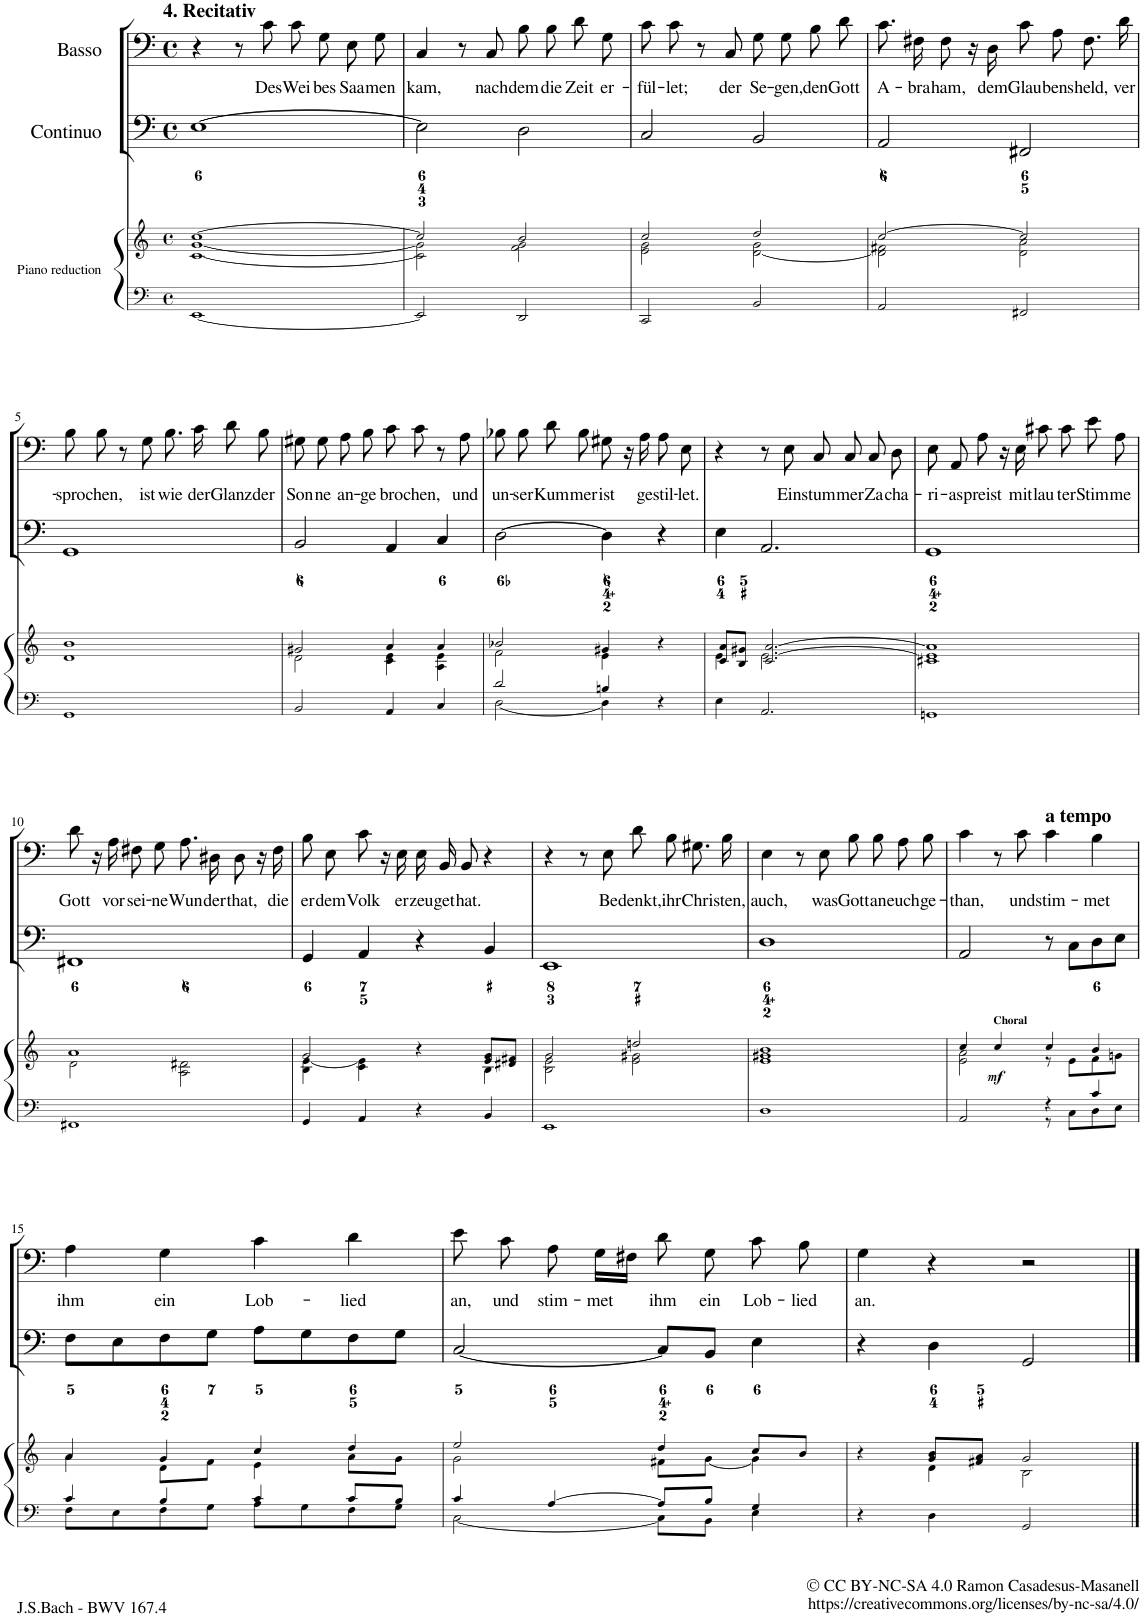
**kern	**kern	**dynam	**kern	**kern	**text
*part3	*part3	*part3	*part2	*part1	*part1
*staff4	*staff3	*staff3/4	*staff2	*staff1	*staff1
*I"Piano reduction	*	*	*I"Continuo	*I"Basso	*
*I'Pno	*	*	*	*	*
*stria5	*stria5	*	*	*	*
*clefF4	*clefG2	*	*clefF4	*clefF4	*
*k[]	*k[]	*	*k[]	*k[]	*
*M4/4	*M4/4	*	*M4/4	*M4/4	*
*met(c)	*met(c)	*	*met(c)	*met(c)	*
=1	=1	=1	=1	=1	=1
*	*^	*	*	*	*
!	!	!	!	!	!LO:TX:a:B:t=4. Recitativ	!
[1EE	[1cc	[1c [1g	.	[1E	4r	.
.	.	.	.	.	8r	.
!	!	!	!	!	!	!LO:LY:b
.	.	.	.	.	8c\	Des
!	!	!	!	!	!	!LO:LY:b
.	.	.	.	.	8c\	Wei-
!	!	!	!	!	!	!LO:LY:b
.	.	.	.	.	8G\	-bes
!	!	!	!	!	!	!LO:LY:b
.	.	.	.	.	8E\	Saa-
!	!	!	!	!	!	!LO:LY:b
.	.	.	.	.	8G\	-men
=2	=2	=2	=2	=2	=2	=2
!	!	!	!	!	!	!LO:LY:b
2EE/]	2cc/]	2c\] 2g\]	.	2E\]	4C/	kam,
.	.	.	.	.	8r	.
!	!	!	!	!	!	!LO:LY:b
.	.	.	.	.	8C/	nach-
!	!	!	!	!	!	!LO:LY:b
2DD/	2b/	2f\ 2g\	.	2D\	8B\	-dem
!	!	!	!	!	!	!LO:LY:b
.	.	.	.	.	8B\	die
!	!	!	!	!	!	!LO:LY:b
.	.	.	.	.	8d\	Zeit
!	!	!	!	!	!	!LO:LY:b
.	.	.	.	.	8G\	er-
=3	=3	=3	=3	=3	=3	=3
!	!	!	!	!	!	!LO:LY:b
2CC/	2cc/	2e\ 2g\	.	2C/	8c\	-fül-
!	!	!	!	!	!	!LO:LY:b
.	.	.	.	.	8c\	-let;
.	.	.	.	.	8r	.
!	!	!	!	!	!	!LO:LY:b
.	.	.	.	.	8C/	der
!	!	!	!	!	!	!LO:LY:b
2BB/	2dd/	[2d\ 2g\	.	2BB/	8G\	Se-
!	!	!	!	!	!	!LO:LY:b
.	.	.	.	.	8G\	-gen,
!	!	!	!	!	!	!LO:LY:b
.	.	.	.	.	8B\	den
!	!	!	!	!	!	!LO:LY:b
.	.	.	.	.	8d\	Gott
=4	=4	=4	=4	=4	=4	=4
!	!	!	!	!	!	!LO:LY:b
2AA/	[2cc/	2d\] 2f#X\	.	2AA/	8.c\	A-
!	!	!	!	!	!	!LO:LY:b
.	.	.	.	.	16F#X\	-bra-
!	!	!	!	!	!	!LO:LY:b
.	.	.	.	.	8F#\	-ham,
.	.	.	.	.	16r	.
!	!	!	!	!	!	!LO:LY:b
.	.	.	.	.	16D\	dem
!	!	!	!	!	!	!LO:LY:b
2FF#X/	2cc/]	2d\ 2a\	.	2FF#X/	8c\	Glau-
!	!	!	!	!	!	!LO:LY:b
.	.	.	.	.	8A\	-bens-
!	!	!	!	!	!	!LO:LY:b
.	.	.	.	.	8.F#\	-held,
!	!	!	!	!	!	!LO:LY:b
.	.	.	.	.	16d\	ver-
*	*v	*v	*	*	*	*
!!LO:LB:g=z
=5	=5	=5	=5	=5	=5
!	!	!	!	!	!LO:LY:b
1GG	1d 1b	.	1GG	8B\	-spro-
!	!	!	!	!	!LO:LY:b
.	.	.	.	8B\	-chen,
.	.	.	.	8r	.
!	!	!	!	!	!LO:LY:b
.	.	.	.	8G\	ist
!	!	!	!	!	!LO:LY:b
.	.	.	.	8.B\	wie
!	!	!	!	!	!LO:LY:b
.	.	.	.	16c\	der
!	!	!	!	!	!LO:LY:b
.	.	.	.	8d\	Glanz
!	!	!	!	!	!LO:LY:b
.	.	.	.	8B\	der
=6	=6	=6	=6	=6	=6
*	*^	*	*	*	*
!	!	!	!	!	!	!LO:LY:b
2BB/	2g#X/	2d\	.	2BB/	8G#X\	Son-
!	!	!	!	!	!	!LO:LY:b
.	.	.	.	.	8G#\	-ne
!	!	!	!	!	!	!LO:LY:b
.	.	.	.	.	8A\	an-
!	!	!	!	!	!	!LO:LY:b
.	.	.	.	.	8B\	-ge-
!	!	!	!	!	!	!LO:LY:b
4AA/	4a/	4c\ 4e\	.	4AA/	8c\	-bro-
!	!	!	!	!	!	!LO:LY:b
.	.	.	.	.	8c\	-chen,
4C/	4a/	4A\ 4e\	.	4C/	8r	.
!	!	!	!	!	!	!LO:LY:b
.	.	.	.	.	8A\	und
=7	=7	=7	=7	=7	=7	=7
*^	*	*	*	*	*	*
!	!	!	!	!	!	!	!LO:LY:b
2d/	[2D\	2b-X/	2f\	.	[2D\	8B-X\	un-
!	!	!	!	!	!	!	!LO:LY:b
.	.	.	.	.	.	8B-\	-ser
!	!	!	!	!	!	!	!LO:LY:b
.	.	.	.	.	.	8d\	Kum-
!	!	!	!	!	!	!	!LO:LY:b
.	.	.	.	.	.	8B-\	-mer
!	!	!	!	!	!	!	!LO:LY:b
4Bn/	4D\]	4g#X/	4e\	.	4D\]	8G#X\	ist
.	.	.	.	.	.	16r	.
!	!	!	!	!	!	!	!LO:LY:b
.	.	.	.	.	.	16A\	ge-
!	!	!	!	!	!	!	!LO:LY:b
4r	4ryy	4r	4ryy	.	4r	8A\	-stil-
!	!	!	!	!	!	!	!LO:LY:b
.	.	.	.	.	.	8E\	-let.
*v	*v	*	*	*	*	*	*
=8	=8	=8	=8	=8	=8	=8
4E\	8c/ 8a/L	4e\	.	4E\	4r	.
.	8B/ 8g#X/J	.	.	.	.	.
2.AA/	2.c/ [2.a/	[>2.e\	.	2.AA/	8r	.
!	!	!	!	!	!	!LO:LY:b
.	.	.	.	.	8E\	Ein
!	!	!	!	!	!	!LO:LY:b
.	.	.	.	.	8C/	stum-
!	!	!	!	!	!	!LO:LY:b
.	.	.	.	.	8C/	-mer
!	!	!	!	!	!	!LO:LY:b
.	.	.	.	.	8C/	Za-
!	!	!	!	!	!	!LO:LY:b
.	.	.	.	.	8D\	-cha-
*	*v	*v	*	*	*	*
=9	=9	=9	=9	=9	=9
!	!	!	!	!	!LO:LY:b
1GGn	1c#X 1e] 1a]	.	1GG	8E\	-ri-
!	!	!	!	!	!LO:LY:b
.	.	.	.	8AA/	-as
!	!	!	!	!	!LO:LY:b
.	.	.	.	8A\	preist
.	.	.	.	16r	.
!	!	!	!	!	!LO:LY:b
.	.	.	.	16E\	mit
!	!	!	!	!	!LO:LY:b
.	.	.	.	8c#X\	lau-
!	!	!	!	!	!LO:LY:b
.	.	.	.	8c#\	-ter
!	!	!	!	!	!LO:LY:b
.	.	.	.	8e\	Stim-
!	!	!	!	!	!LO:LY:b
.	.	.	.	8A\	-me
!!LO:LB:g=z
=10	=10	=10	=10	=10	=10
*	*^	*	*	*	*
!	!	!	!	!	!	!LO:LY:b
1FF#X	1a	2d\	.	1FF#X	8d\	Gott
.	.	.	.	.	16r	.
!	!	!	!	!	!	!LO:LY:b
.	.	.	.	.	16A\	vor
!	!	!	!	!	!	!LO:LY:b
.	.	.	.	.	8F#X\	sei-
!	!	!	!	!	!	!LO:LY:b
.	.	.	.	.	8G\	-ne
!	!	!	!	!	!	!LO:LY:b
.	.	2A\ 2d#X\	.	.	8.A\	Wun-
!	!	!	!	!	!	!LO:LY:b
.	.	.	.	.	16D#X\	-der-
!	!	!	!	!	!	!LO:LY:b
.	.	.	.	.	8D#\	-that,
.	.	.	.	.	16r	.
!	!	!	!	!	!	!LO:LY:b
.	.	.	.	.	16F#\	die
=11	=11	=11	=11	=11	=11	=11
!	!	!	!	!	!	!LO:LY:b
4GG/	2g/	4B\ [4e\	.	4GG/	8B\	er
!	!	!	!	!	!	!LO:LY:b
.	.	.	.	.	8E\	dem
!	!	!	!	!	!	!LO:LY:b
4AA/	.	4c\ 4e\]	.	4AA/	8c\	Volk
.	.	.	.	.	16r	.
!	!	!	!	!	!	!LO:LY:b
.	.	.	.	.	16E\	er-
!	!	!	!	!	!	!LO:LY:b
4r	4r	4ryy	.	4r	16E\	-zeu-
!	!	!	!	!	!	!LO:LY:b
.	.	.	.	.	16BB/	-get
!	!	!	!	!	!	!LO:LY:b
.	.	.	.	.	8BB/	hat.
4BB/	8e/ 8g/L	4B\	.	4BB/	4r	.
.	8d#X/ 8f#X/J	.	.	.	.	.
=12	=12	=12	=12	=12	=12	=12
1EE	2g/	2B\ 2e\	.	1EE	4r	.
.	.	.	.	.	8r	.
!	!	!	!	!	!	!LO:LY:b
.	.	.	.	.	8E\	Be-
!	!	!	!	!	!	!LO:LY:b
.	2ddn/	2e\ 2g#X\	.	.	8d\	-denkt,
!	!	!	!	!	!	!LO:LY:b
.	.	.	.	.	8B\	ihr
!	!	!	!	!	!	!LO:LY:b
.	.	.	.	.	8.G#X\	Chri-
!	!	!	!	!	!	!LO:LY:b
.	.	.	.	.	16B\	-sten,
*	*v	*v	*	*	*	*
=13	=13	=13	=13	=13	=13
!	!	!	!	!	!LO:LY:b
1D	1e 1g#X 1b	.	1D	4E\	auch,
.	.	.	.	8r	.
!	!	!	!	!	!LO:LY:b
.	.	.	.	8E\	was
!	!	!	!	!	!LO:LY:b
.	.	.	.	8B\	Gott
!	!	!	!	!	!LO:LY:b
.	.	.	.	8B\	an
!	!	!	!	!	!LO:LY:b
.	.	.	.	8A\	euch
!	!	!	!	!	!LO:LY:b
.	.	.	.	8B\	ge-
=14	=14	=14	=14	=14	=14
*^	*^	*	*	*	*
!	!	!	!	!	!	!	!LO:LY:b
2AA/	2ryy	4cc/	2e\ 2a\	.	2AA/	4c\	-than,
!	!	!LO:TX:a:B:t=Choral	!	!	!	!	!
!	!	!	!	!LO:DY:b	!	!	!
.	.	4cc/	.	mf	.	8r	.
!	!	!	!	!	!	!	!LO:LY:b
.	.	.	.	.	.	8c\	und
!	!	!	!	!	!	!LO:TX:a:B:t=a tempo	!
!	!	!	!	!	!	!	!LO:LY:b
4r	8r	4cc/	8r	.	8r	4c\	stim-
.	8C\L	.	8e\L	.	8C\L	.	.
!	!	!	!	!	!	!	!LO:LY:b
4c/	8D\	4b/	8f\	.	8D\	4B\	-met
.	8E\J	.	8gn\J	.	8E\J	.	.
!!LO:LB:g=z
=15	=15	=15	=15	=15	=15	=15	=15
!	!	!	!	!	!	!	!LO:LY:b
4c/	8F\L	4a/	4a\	.	8F\L	4A\	ihm
.	8E\	.	.	.	8E\	.	.
!	!	!	!	!	!	!	!LO:LY:b
4B/	8F\	4g/	8d\L	.	8F\	4G\	ein
.	8G\J	.	8f\J	.	8G\J	.	.
!	!	!	!	!	!	!	!LO:LY:b
4c/	8A\L	4cc/	4e\	.	8A\L	4c\	Lob-
.	8G\	.	.	.	8G\	.	.
!	!	!	!	!	!	!	!LO:LY:b
8c/L	8F\	4dd/	8a\L	.	8F\	4d\	-lied
8B/J	8G\J	.	8g\J	.	8G\J	.	.
=16	=16	=16	=16	=16	=16	=16	=16
!	!	!	!	!	!	!	!LO:LY:b
4c/	[2C\	2ee/	2g\	.	[2C/	8e\	an,
!	!	!	!	!	!	!	!LO:LY:b
.	.	.	.	.	.	8c\	und
!	!	!	!	!	!	!	!LO:LY:b
[4A/	.	.	.	.	.	8A\	stim-
!	!	!	!	!	!	!	!LO:LY:b
.	.	.	.	.	.	16G\LL	-met
.	.	.	.	.	.	16F#X\JJ	.
!	!	!	!	!	!	!	!LO:LY:b
8A/L]	8C\L]	4dd/	8f#X\L	.	8C/L]	8d\	ihm
!	!	!	!	!	!	!	!LO:LY:b
8B/J	8BB\J	.	[8g\J	.	8BB/J	8G\	ein
!	!	!	!	!	!	!	!LO:LY:b
4G/	4E\	8cc/L	4g\]	.	4E\	8c\	Lob-
!	!	!	!	!	!	!	!LO:LY:b
.	.	8b/J	.	.	.	8B\	-lied
*v	*v	*	*	*	*	*	*
=17	=17	=17	=17	=17	=17	=17
!	!	!	!	!	!	!LO:LY:b
4r	4r	4ryy	.	4r	4G\	an.
4D\	8g/ 8b/L	4d\	.	4D\	4r	.
.	8f#X/ 8a/J	.	.	.	.	.
2GG/	2g/	2B\	.	2GG/	2r	.
*	*v	*v	*	*	*	*
==	==	==	==	==	==
*-	*-	*-	*-	*-	*-
